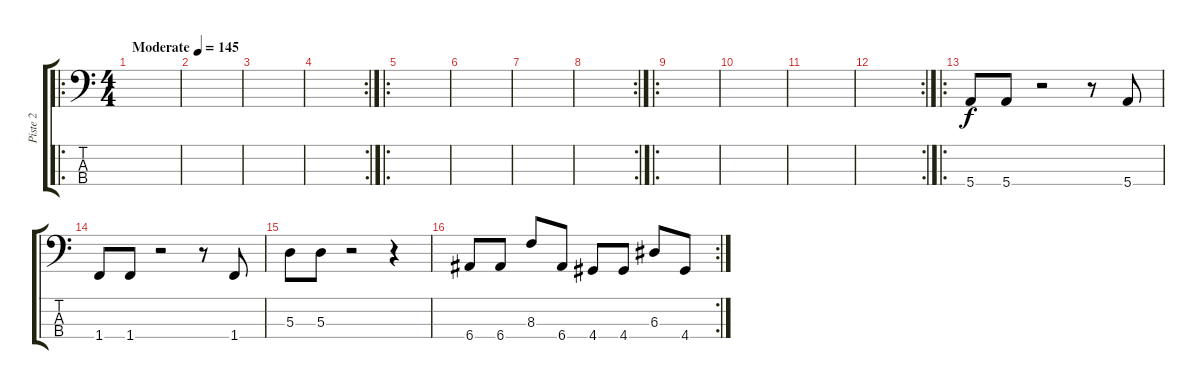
\track ("Piste 2" "Piste 2") {instrument electricbassfinger}
\staff {score tabs}
\tuning (G2 D2 A1 E1) {hide}
\ro
\ts (4 4)
\tempo (145 "Moderate")
\clef f4
\ks c
|
|
|
\rc 2
|
\ro
|
|
|
\rc 2
|
\ro
|
|
|
\rc 2
|
\ro
5.4.8 5.4.8 r.2 r.8 5.4.8 |
1.4.8 1.4.8 r.2 r.8 1.4.8 |
5.3.8 5.3.8 r.2 r.4 |
\rc 2
6.4.8 6.4.8 8.3.8 6.4.8 4.4.8 4.4.8 6.3.8 4.4.8
